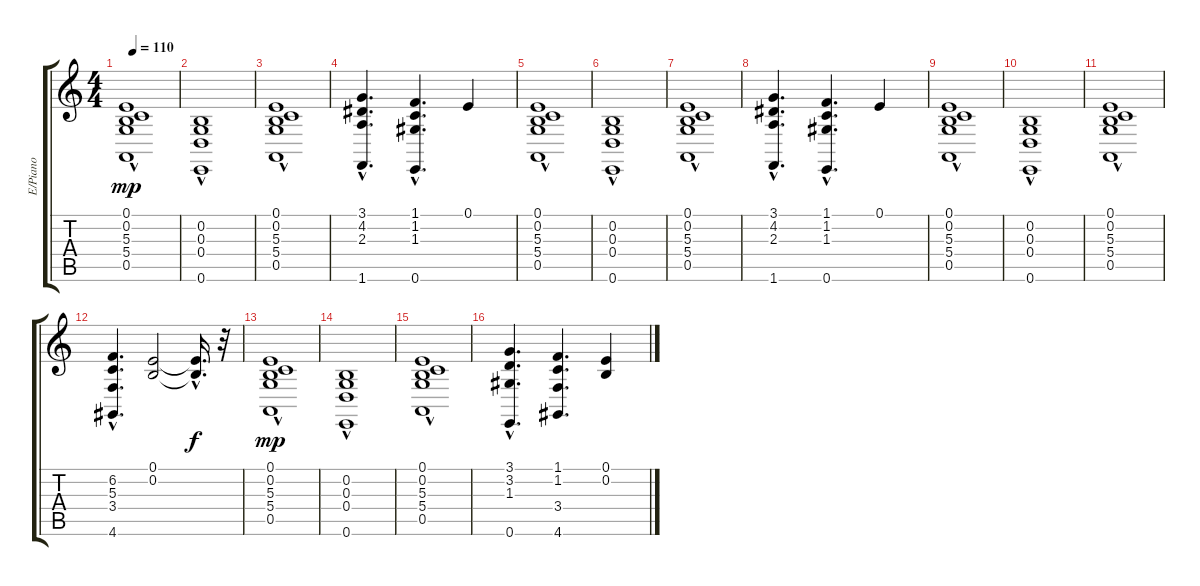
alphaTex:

\track ("E/Piano" "E/Piano") {instrument electricpiano2}
\staff {score tabs}
\tuning (E4 B3 G3 D3 A2 E2) {hide}
\ts (4 4)
\tempo 110
\clef g2
\ks c
(0.1{hac} 0.2{hac} 5.3{hac} 5.4{hac} 0.5).1{dy mp instrument electricpiano2} |
(0.2{hac} 0.3{hac} 0.4{hac} 0.6).1 |
(0.1{hac} 0.2{hac} 5.3{hac} 5.4{hac} 0.5).1 |
(3.1 4.2 2.3 1.6{hac}).4{d} (1.1{hac} 1.2{hac} 1.3 0.6).4{d} 0.1.4 |
(0.1{hac} 0.2{hac} 5.3{hac} 5.4{hac} 0.5).1 |
(0.2{hac} 0.3{hac} 0.4{hac} 0.6).1 |
(0.1{hac} 0.2{hac} 5.3{hac} 5.4{hac} 0.5).1 |
(3.1 4.2 2.3 1.6{hac}).4{d} (1.1{hac} 1.2{hac} 1.3 0.6).4{d} 0.1.4 |
(0.1{hac} 0.2{hac} 5.3{hac} 5.4{hac} 0.5).1 |
(0.2{hac} 0.3{hac} 0.4{hac} 0.6).1 |
(0.1{hac} 0.2{hac} 5.3{hac} 5.4{hac} 0.5).1 |
(6.2 5.3 3.4{hac} 4.6{hac}).4{d} (0.1 0.2).2 (0.1{hac t} 0.2{hac t}).16{d dy f} r.32 |
(0.1{hac} 0.2{hac} 5.3{hac} 5.4{hac} 0.5).1{dy mp} |
(0.2{hac} 0.3{hac} 0.4{hac} 0.6).1 |
(0.1{hac} 0.2{hac} 5.3{hac} 5.4{hac} 0.5).1 |
(3.1{hac} 3.2{hac} 1.3 0.6{hac}).4{d} (1.1 1.2 3.4 4.6).4{d} (0.1 0.2).4
